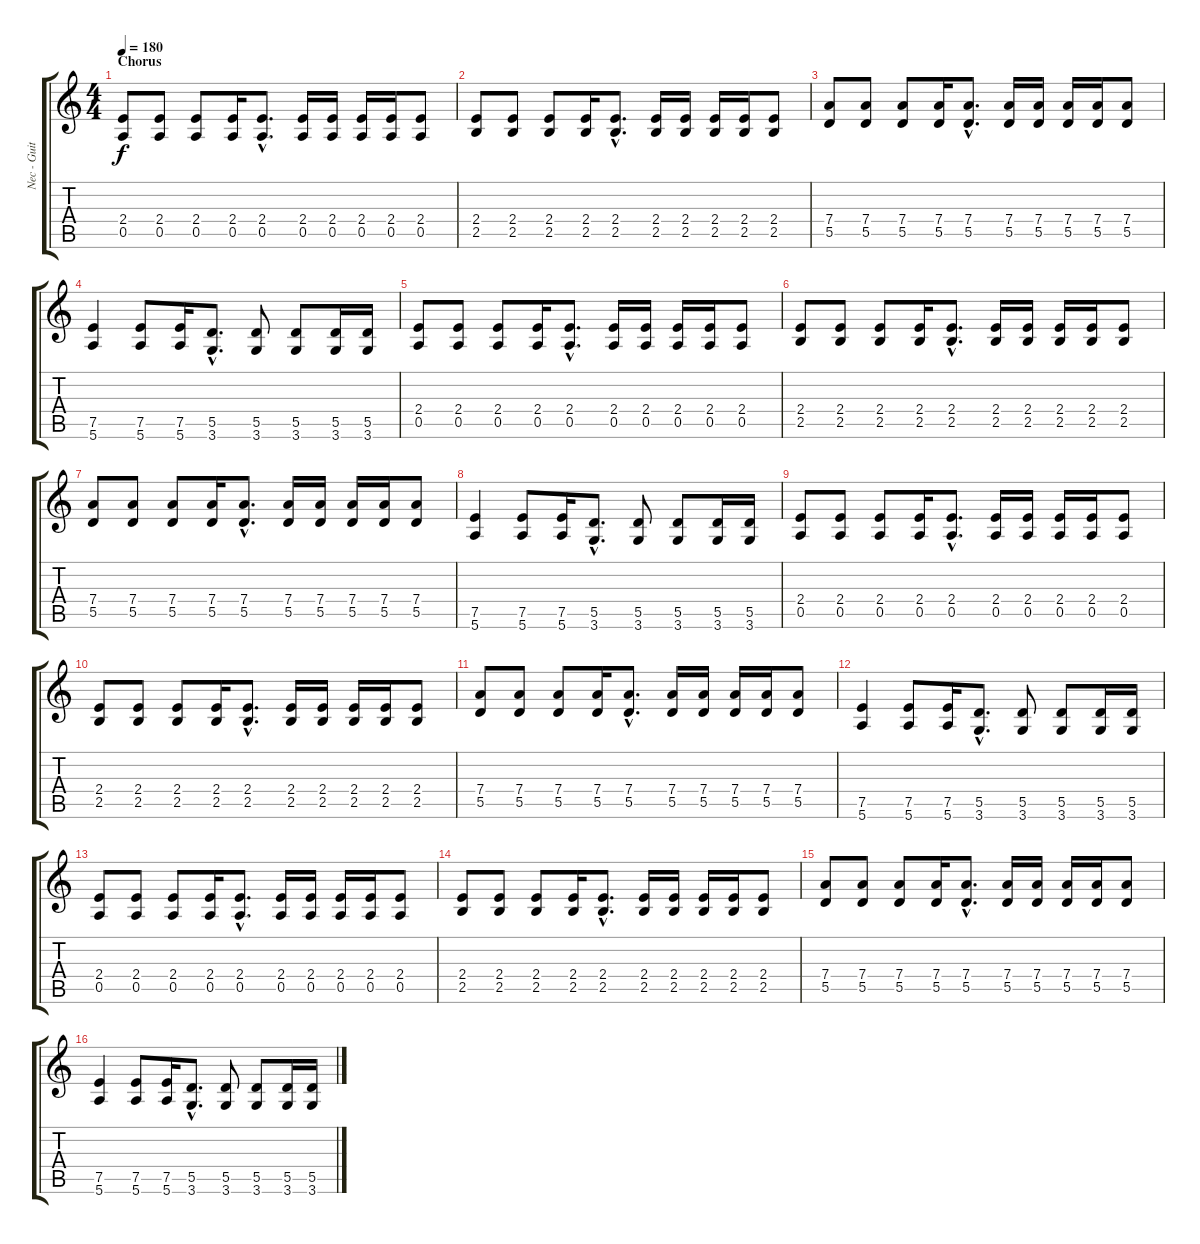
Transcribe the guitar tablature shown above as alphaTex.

\track ("Nec - Guitars" "Nec - Guit") {instrument distortionguitar}
\staff {score tabs}
\tuning (E4 B3 G3 D3 A2 E2) {hide}
\ts (4 4)
\section ("" "Chorus")
\tempo 180
\clef g2
\ks c
(2.4 0.5).8{dy f} (2.4 0.5).8 (2.4 0.5).8 (2.4 0.5).16 (2.4{hac} 0.5{hac}).8{d} (2.4 0.5).16 (2.4 0.5).16 (2.4 0.5).16 (2.4 0.5).16 (2.4 0.5).8 |
(2.4 2.5).8 (2.4 2.5).8 (2.4 2.5).8 (2.4 2.5).16 (2.4{hac} 2.5{hac}).8{d} (2.4 2.5).16 (2.4 2.5).16 (2.4 2.5).16 (2.4 2.5).16 (2.4 2.5).8 |
(7.4 5.5).8 (7.4 5.5).8 (7.4 5.5).8 (7.4 5.5).16 (7.4{hac} 5.5{hac}).8{d} (7.4 5.5).16 (7.4 5.5).16 (7.4 5.5).16 (7.4 5.5).16 (7.4 5.5).8 |
(7.5 5.6).4 (7.5 5.6).8 (7.5 5.6).16 (5.5{hac} 3.6{hac}).8{d} (5.5 3.6).8 (5.5 3.6).8 (5.5 3.6).16 (5.5 3.6).16 |
(2.4 0.5).8 (2.4 0.5).8 (2.4 0.5).8 (2.4 0.5).16 (2.4{hac} 0.5{hac}).8{d} (2.4 0.5).16 (2.4 0.5).16 (2.4 0.5).16 (2.4 0.5).16 (2.4 0.5).8 |
(2.4 2.5).8 (2.4 2.5).8 (2.4 2.5).8 (2.4 2.5).16 (2.4{hac} 2.5{hac}).8{d} (2.4 2.5).16 (2.4 2.5).16 (2.4 2.5).16 (2.4 2.5).16 (2.4 2.5).8 |
(7.4 5.5).8 (7.4 5.5).8 (7.4 5.5).8 (7.4 5.5).16 (7.4{hac} 5.5{hac}).8{d} (7.4 5.5).16 (7.4 5.5).16 (7.4 5.5).16 (7.4 5.5).16 (7.4 5.5).8 |
(7.5 5.6).4 (7.5 5.6).8 (7.5 5.6).16 (5.5{hac} 3.6{hac}).8{d} (5.5 3.6).8 (5.5 3.6).8 (5.5 3.6).16 (5.5 3.6).16 |
(2.4 0.5).8 (2.4 0.5).8 (2.4 0.5).8 (2.4 0.5).16 (2.4{hac} 0.5{hac}).8{d} (2.4 0.5).16 (2.4 0.5).16 (2.4 0.5).16 (2.4 0.5).16 (2.4 0.5).8 |
(2.4 2.5).8 (2.4 2.5).8 (2.4 2.5).8 (2.4 2.5).16 (2.4{hac} 2.5{hac}).8{d} (2.4 2.5).16 (2.4 2.5).16 (2.4 2.5).16 (2.4 2.5).16 (2.4 2.5).8 |
(7.4 5.5).8 (7.4 5.5).8 (7.4 5.5).8 (7.4 5.5).16 (7.4{hac} 5.5{hac}).8{d} (7.4 5.5).16 (7.4 5.5).16 (7.4 5.5).16 (7.4 5.5).16 (7.4 5.5).8 |
(7.5 5.6).4 (7.5 5.6).8 (7.5 5.6).16 (5.5{hac} 3.6{hac}).8{d} (5.5 3.6).8 (5.5 3.6).8 (5.5 3.6).16 (5.5 3.6).16 |
(2.4 0.5).8 (2.4 0.5).8 (2.4 0.5).8 (2.4 0.5).16 (2.4{hac} 0.5{hac}).8{d} (2.4 0.5).16 (2.4 0.5).16 (2.4 0.5).16 (2.4 0.5).16 (2.4 0.5).8 |
(2.4 2.5).8 (2.4 2.5).8 (2.4 2.5).8 (2.4 2.5).16 (2.4{hac} 2.5{hac}).8{d} (2.4 2.5).16 (2.4 2.5).16 (2.4 2.5).16 (2.4 2.5).16 (2.4 2.5).8 |
(7.4 5.5).8 (7.4 5.5).8 (7.4 5.5).8 (7.4 5.5).16 (7.4{hac} 5.5{hac}).8{d} (7.4 5.5).16 (7.4 5.5).16 (7.4 5.5).16 (7.4 5.5).16 (7.4 5.5).8 |
(7.5 5.6).4 (7.5 5.6).8 (7.5 5.6).16 (5.5{hac} 3.6{hac}).8{d} (5.5 3.6).8 (5.5 3.6).8 (5.5 3.6).16 (5.5 3.6).16
